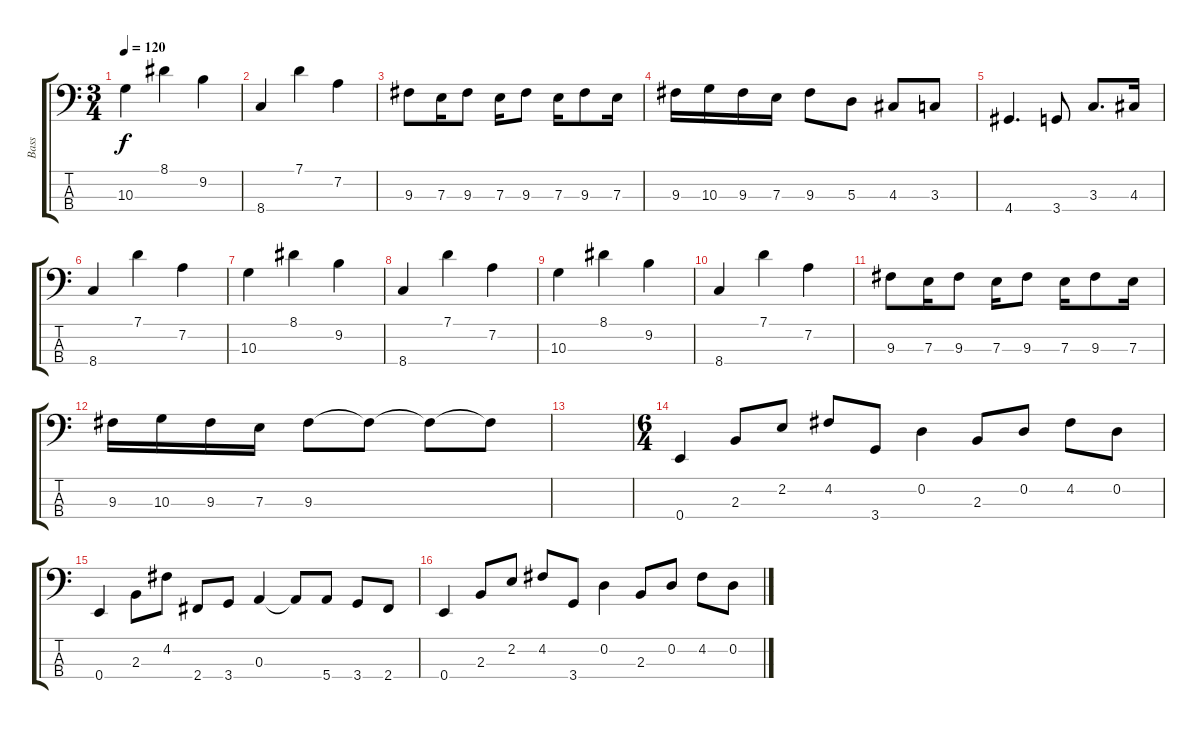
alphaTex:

\track ("Bass" "Bass") {instrument electricbassfinger}
\staff {score tabs}
\tuning (G2 D2 A1 E1) {hide}
\ts (3 4)
\tempo 120
\clef f4
\ks c
10.3.4{dy f} 8.1.4 9.2.4 |
8.4.4 7.1.4 7.2.4 |
9.3.8 7.3.16 9.3.8 7.3.16 9.3.8 7.3.16 9.3.8 7.3.16 |
9.3.16 10.3.16 9.3.16 7.3.16 9.3.8 5.3.8 4.3.8 3.3.8 |
4.4.4{d} 3.4.8 3.3.8{d} 4.3.16 |
8.4.4 7.1.4 7.2.4 |
10.3.4 8.1.4 9.2.4 |
8.4.4 7.1.4 7.2.4 |
10.3.4 8.1.4 9.2.4 |
8.4.4 7.1.4 7.2.4 |
9.3.8 7.3.16 9.3.8 7.3.16 9.3.8 7.3.16 9.3.8 7.3.16 |
9.3.16 10.3.16 9.3.16 7.3.16 9.3.8 9.3{t}.8 9.3{t}.8 9.3{t}.8 |
|
\ts (6 4)
0.4.4 2.3.8 2.2.8 4.2.8 3.4.8 0.2.4 2.3.8 0.2.8 4.2.8 0.2.8 |
0.4.4 2.3.8 4.2.8 2.4.8 3.4.8 0.3.4 0.3{t}.8 5.4.8 3.4.8 2.4.8 |
0.4.4 2.3.8 2.2.8 4.2.8 3.4.8 0.2.4 2.3.8 0.2.8 4.2.8 0.2.8
